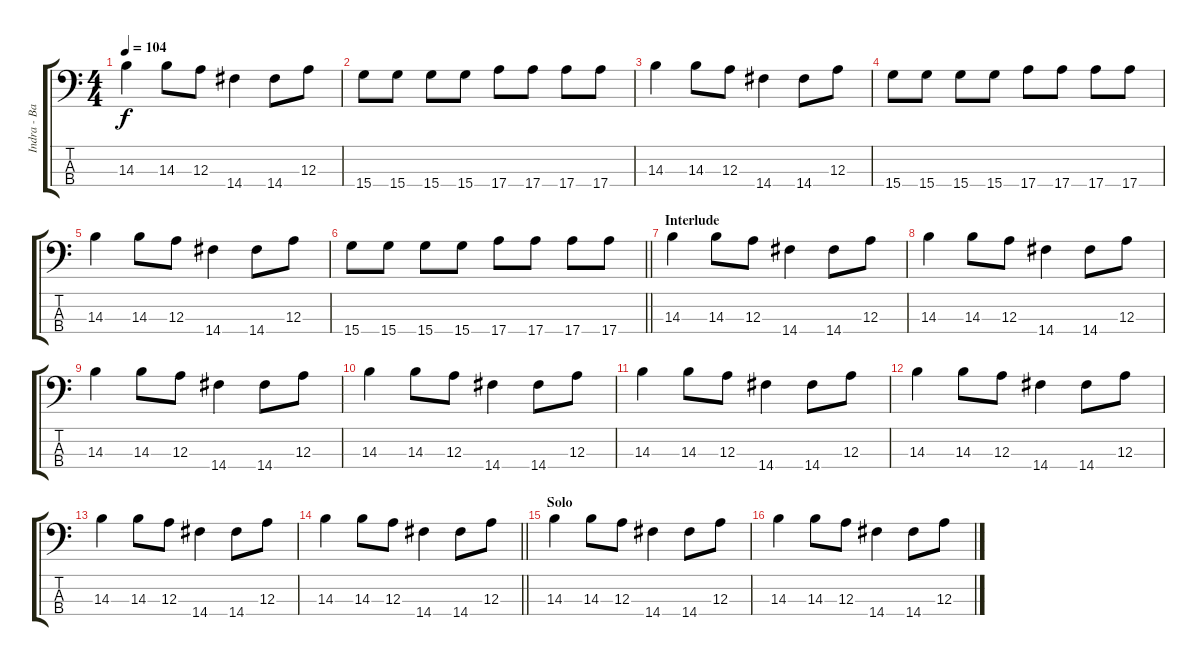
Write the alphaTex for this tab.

\track ("Indra - Bass" "Indra - Ba") {instrument electricbassfinger}
\staff {score tabs}
\tuning (G2 D2 A1 E1) {hide}
\ts (4 4)
\tempo 104
\clef f4
\ks c
14.3.4{dy f} 14.3.8 12.3.8 14.4.4 14.4.8 12.3.8 |
15.4.8 15.4.8 15.4.8 15.4.8 17.4.8 17.4.8 17.4.8 17.4.8 |
14.3.4 14.3.8 12.3.8 14.4.4 14.4.8 12.3.8 |
15.4.8 15.4.8 15.4.8 15.4.8 17.4.8 17.4.8 17.4.8 17.4.8 |
14.3.4 14.3.8 12.3.8 14.4.4 14.4.8 12.3.8 |
\barLineRight lightlight
15.4.8 15.4.8 15.4.8 15.4.8 17.4.8 17.4.8 17.4.8 17.4.8 |
\section ("" "Interlude")
14.3.4 14.3.8 12.3.8 14.4.4 14.4.8 12.3.8 |
14.3.4 14.3.8 12.3.8 14.4.4 14.4.8 12.3.8 |
14.3.4 14.3.8 12.3.8 14.4.4 14.4.8 12.3.8 |
14.3.4 14.3.8 12.3.8 14.4.4 14.4.8 12.3.8 |
14.3.4 14.3.8 12.3.8 14.4.4 14.4.8 12.3.8 |
14.3.4 14.3.8 12.3.8 14.4.4 14.4.8 12.3.8 |
14.3.4 14.3.8 12.3.8 14.4.4 14.4.8 12.3.8 |
\barLineRight lightlight
14.3.4 14.3.8 12.3.8 14.4.4 14.4.8 12.3.8 |
\section ("" "Solo")
14.3.4 14.3.8 12.3.8 14.4.4 14.4.8 12.3.8 |
14.3.4 14.3.8 12.3.8 14.4.4 14.4.8 12.3.8
